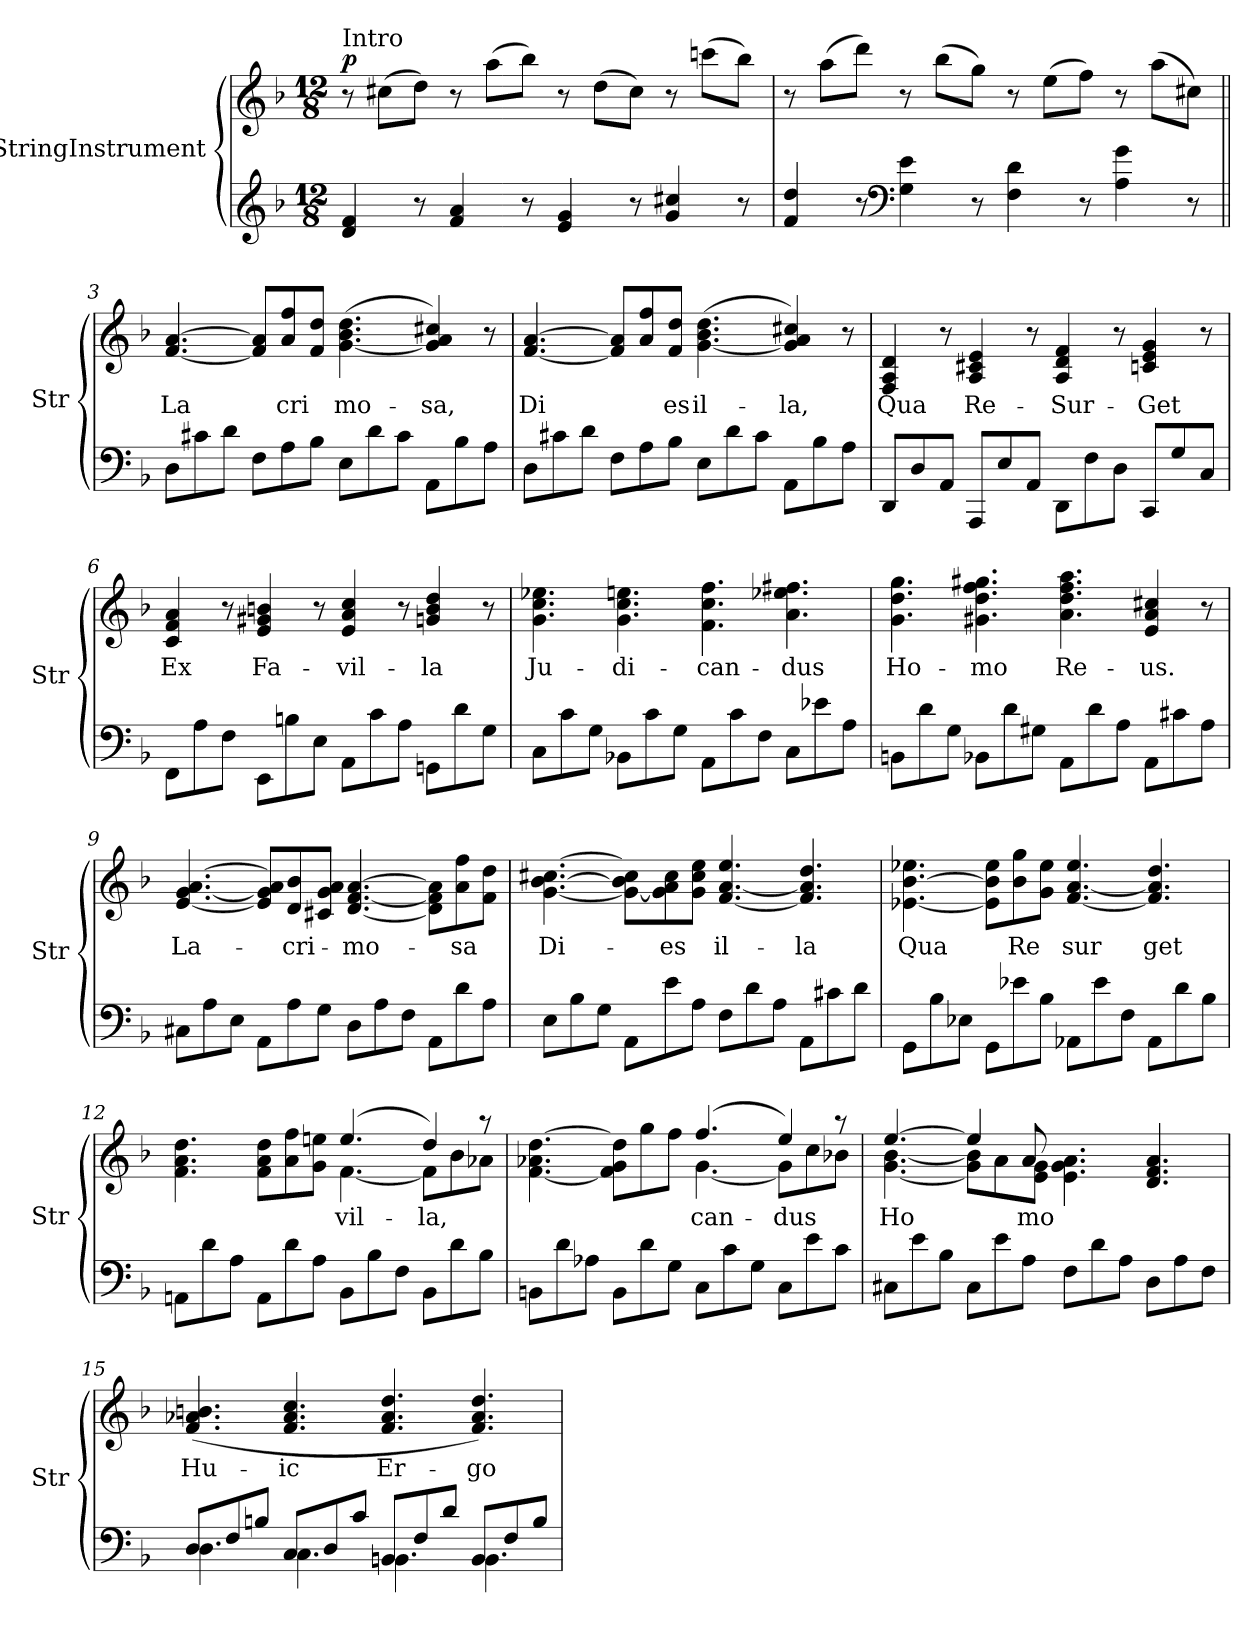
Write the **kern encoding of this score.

**kern	**kern	**text	**dynam
*part1	*part1	*part1	*part1
*staff2	*staff1	*staff1	*staff1/2
*I"StringInstrument	*	*	*
*I'Str	*	*	*
*	*clefG2	*	*
*k[b-]	*k[b-]	*	*
*F:	*F:	*	*
*M12/8	*M12/8	*	*
=1	=1	=1	=1
!	!LO:TX:a:t=Intro	!	!
!	!	!	!LO:DY:b
4d/ 4f/	8r	.	p
.	(8cc#X\L	.	.
8r	8dd\J)	.	.
4f/ 4a/	8r	.	.
.	(8aa\L	.	.
8r	8bb-\J)	.	.
4e/ 4g/	8r	.	.
.	(8dd\L	.	.
8r	8cc#\J)	.	.
4g/ 4cc#X/	8r	.	.
.	(8cccn\L	.	.
8r	8bb-\J)	.	.
=2	=2	=2	=2
4f/ 4dd/	8r	.	.
.	(8aa\L	.	.
8r	8ddd\J)	.	.
*clefF4	*	*	*
4G\ 4e\	8r	.	.
.	(8bb-\L	.	.
8r	8gg\J)	.	.
4F\ 4d\	8r	.	.
.	(8ee\L	.	.
8r	8ff\J)	.	.
4A\ 4g\	8r	.	.
.	(8aa\L	.	.
8r	8cc#X\J)	.	.
!!LO:LB:g=z
=3||	=3||	=3||	=3||
8D\L	[4.f/ [4.a/	-La	.
8c#X\	.	.	.
8d\J	.	.	.
8F\L	8f/] 8a/]L	.	.
8A\	8a/ 8ff/	cri	.
8B-\J	8f/ 8dd/J	.	.
8E\L	([4.g\ 4.b-\ 4.dd\	-mo-	.
8d\	.	.	.
8c#\J	.	.	.
8AA\L	4g/] 4a/ 4cc#X/)	-sa,	.
8B-\	.	.	.
8A\J	8r	.	.
=4	=4	=4	=4
8D\L	[4.f/ [4.a/	-Di	.
8c#X\	.	.	.
8d\J	.	.	.
8F\L	8f/] 8a/]L	.	.
8A\	8a/ 8ff/	.	.
8B-\J	8f/ 8dd/J	es	.
8E\L	([4.g\ 4.b-\ 4.dd\	il-	.
8d\	.	.	.
8c#\J	.	.	.
8AA\L	4g/] 4a/ 4cc#X/)	-la,	.
8B-\	.	.	.
8A\J	8r	.	.
=5	=5	=5	=5
8DD/L	4F/ 4A/ 4d/	Qua	.
8D/	.	.	.
8AA/J	8r	.	.
8AAA/L	4A/ 4c#X/ 4e/	Re-	.
8E/	.	.	.
8AA/J	8r	.	.
8DD\L	4A/ 4d/ 4f/	-Sur-	.
8F\	.	.	.
8D\J	8r	.	.
8CC/L	4cn/ 4e/ 4g/	-Get	.
8G/	.	.	.
8C/J	8r	.	.
!!LO:LB:g=z
=6	=6	=6	=6
8FF\L	4c/ 4f/ 4a/	Ex	.
8A\	.	.	.
8F\J	8r	.	.
8EE\L	4e/ 4g#X/ 4bn/	Fa-	.
8Bn\	.	.	.
8E\J	8r	.	.
8AA\L	4e/ 4a/ 4cc/	-vil-	.
8c\	.	.	.
8A\J	8r	.	.
8GGn\L	4gn/ 4b/ 4dd/	-la	.
8d\	.	.	.
8G\J	8r	.	.
=7	=7	=7	=7
8C\L	4.g\ 4.cc\ 4.ee-X\	Ju-	.
8c\	.	.	.
8G\J	.	.	.
8BB-X\L	4.g\ 4.cc\ 4.een\	-di-	.
8c\	.	.	.
8G\J	.	.	.
8AA\L	4.f\ 4.cc\ 4.ff\	-can-	.
8c\	.	.	.
8F\J	.	.	.
8C\L	4.a\ 4.ee-X\ 4.ff#X\	-dus	.
8e-X\	.	.	.
8A\J	.	.	.
=8	=8	=8	=8
8BBn\L	4.g\ 4.dd\ 4.gg\	Ho-	.
8d\	.	.	.
8G\J	.	.	.
8BB-X\L	4.g#X\ 4.dd\ 4.ff\ 4.gg#X\	-mo	.
8d\	.	.	.
8G#X\J	.	.	.
8AA\L	4.a\ 4.dd\ 4.ff\ 4.aa\	Re-	.
8d\	.	.	.
8A\J	.	.	.
8AA\L	4e/ 4a/ 4cc#X/	-us.	.
8c#X\	.	.	.
8A\J	8r	.	.
!!LO:LB:g=z
=9	=9	=9	=9
8C#X\L	[4.e/ [4.g/ [4.a/	La-	.
8A\	.	.	.
8E\J	.	.	.
8AA\L	8e/] 8g/] 8a/]L	.	.
8A\	8d/ 8b-/	-cri-	.
8G\J	8c#X/ 8g/ 8a/J	.	.
8D\L	[4.d/ [4.f/ [4.a/	-mo-	.
8A\	.	.	.
8F\J	.	.	.
8AA\L	8d\] 8f\] 8a\]L	.	.
8d\	8a\ 8ff\	-sa	.
8A\J	8f\ 8dd\J	.	.
=10	=10	=10	=10
8E\L	[4.g\ [4.b-\ [4.cc#X\	Di-	.
8B-\	.	.	.
8G\J	.	.	.
8AA\L	8g\_ 8b-\] 8cc#\]L	.	.
8e\	8g\] 8a\ 8cc#\	-es	.
8A\J	8g\ 8cc#\ 8ee\J	.	.
8F\L	[4.f/ [4.a/ 4.ee/	-il-	.
8d\	.	.	.
8A\J	.	.	.
8AA\L	4.f/] 4.a/] 4.dd/	-la	.
8c#X\	.	.	.
8d\J	.	.	.
!!LO:PB:g=z
=11	=11	=11	=11
8GG\L	[4.e-X\ [4.b-\ 4.ee-X\	-Qua	.
8B-\	.	.	.
8E-X\J	.	.	.
8GG\L	8e-\] 8b-\] 8ee-\L	.	.
8e-X\	8b-\ 8gg\	Re	.
8B-\J	8g\ 8ee-\J	.	.
8AA-X\L	[4.f/ [4.a/ 4.ee-/	sur	.
8e-\	.	.	.
8F\J	.	.	.
8AA-\L	4.f/] 4.a/] 4.dd/	-get	.
8d\	.	.	.
8B-\J	.	.	.
=12	=12	=12	=12
*	*^	*	*
8AAn\L	2.ryy	4.f\ 4.a\ 4.dd\	.	.
8d\	.	.	.	.
8A\J	.	.	.	.
8AA\L	.	8f\ 8a\ 8dd\L	.	.
8d\	.	8a\ 8ff\	.	.
8A\J	.	8g\ 8een\J	.	.
8BB-\L	(4.ee/	[4.f\	-vil-	.
8B-\	.	.	.	.
8F\J	.	.	.	.
8BB-\L	4dd/)	8f\L]	-la,	.
8d\	.	8b-\	.	.
8B-\J	8raa	8a-X\J	.	.
!!LO:LB:g=z	!!
=13	=13	=13	=13	=13
8BBn\L	2.ryy	[4.f\ 4.a-X\ [4.dd\	.	.
8d\	.	.	.	.
8A-X\J	.	.	.	.
8BB\L	.	8f\] 8g\ 8dd\]L	.	.
8d\	.	8gg\	.	.
8G\J	.	8ff\J	.	.
8C\L	(4.ff/	[4.g\	can-	.
8c\	.	.	.	.
8G\J	.	.	.	.
8C\L	4ee/)	8g\L]	-dus	.
8e\	.	8cc\	.	.
8c\J	8raa	8b-X\J	.	.
=14	=14	=14	=14	=14
8C#X\L	[4.ee/	[4.g\ [4.b-\	Ho	.
8e\	.	.	.	.
8B-\J	.	.	.	.
8C#\L	4ee/]	8g\] 8b-\]L	.	.
8e\	.	8a\	.	.
8A\J	8a/	8e\ 8g\J	mo	.
8F\L	2.ryy	4.e\ 4.g\ 4.a\	.	.
8d\	.	.	.	.
8A\J	.	.	.	.
8D\L	.	4.d/ 4.f/ 4.a/	.	.
8A\	.	.	.	.
8F\J	.	.	.	.
*	*v	*v	*	*
!!LO:LB:g=z
=15	=15	=15	=15
*^	*	*	*
8D/L	4.D\	(4.f/ 4.a-X/ 4.bn/	Hu-	.
8F/	.	.	.	.
8Bn/J	.	.	.	.
8C/L	4.C\	4.f/ 4.a-/ 4.cc/	-ic	.
8D/	.	.	.	.
8c/J	.	.	.	.
8BB/L	4.BBn\	4.f/ 4.a-/ 4.dd/	Er-	.
8F/	.	.	.	.
8d/J	.	.	.	.
8BB/L	4.BB\	4.f/ 4.a-/ 4.dd/)	-go	.
8F/	.	.	.	.
8B/J	.	.	.	.
*v	*v	*	*	*
=	=	=	=
*-	*-	*-	*-
